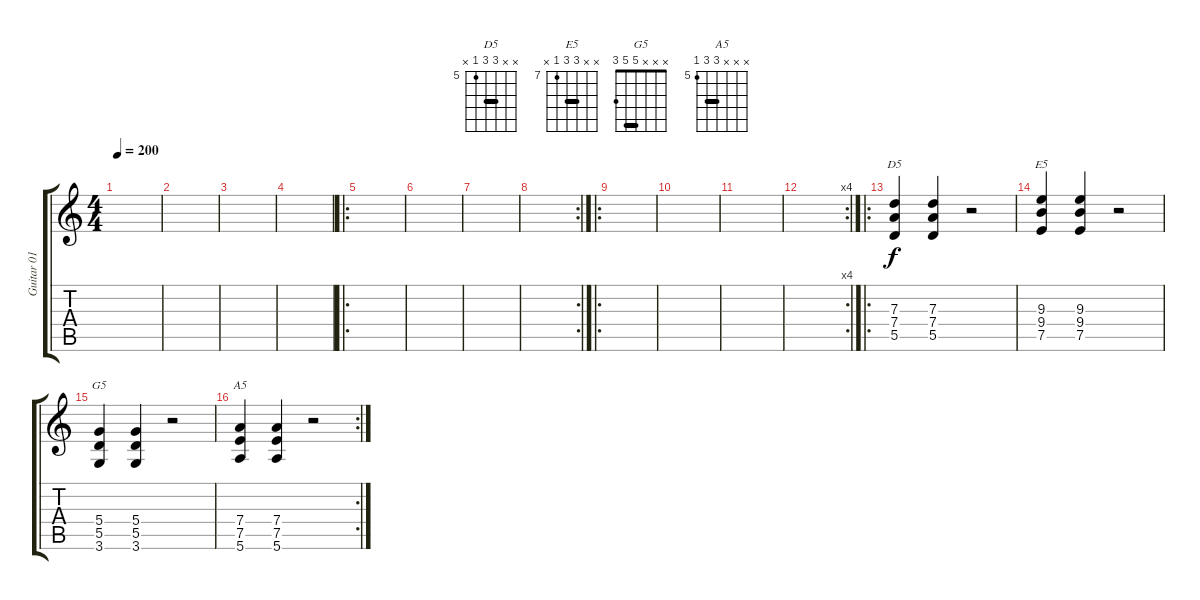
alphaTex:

\track ("Guitar 01 (Laci Braun)" "Guitar 01 ") {instrument distortionguitar}
\staff {score tabs}
\tuning (E4 B3 G3 D3 A2 E2) {hide}
\chord ("D5" x x 7 7 5 x) {firstfret 5 barre 7}
\chord ("E5" x x 9 9 7 x) {firstfret 7 barre 9}
\chord ("G5" x x x 5 5 3) {barre 5}
\chord ("A5" x x x 7 7 5) {firstfret 5 barre 7}
\ts (4 4)
\tempo 200
\clef g2
\ks c
|
|
|
|
\ro
|
|
|
\rc 2
|
\ro
|
|
|
\rc 4
|
\ro
(7.3 7.4 5.5).4{ch "D5"} (7.3 7.4 5.5).4 r.2 |
(9.3 9.4 7.5).4{ch "E5"} (9.3 9.4 7.5).4 r.2 |
(5.4 5.5 3.6).4{ch "G5"} (5.4 5.5 3.6).4 r.2 |
\rc 2
(7.4 7.5 5.6).4{ch "A5"} (7.4 7.5 5.6).4 r.2
